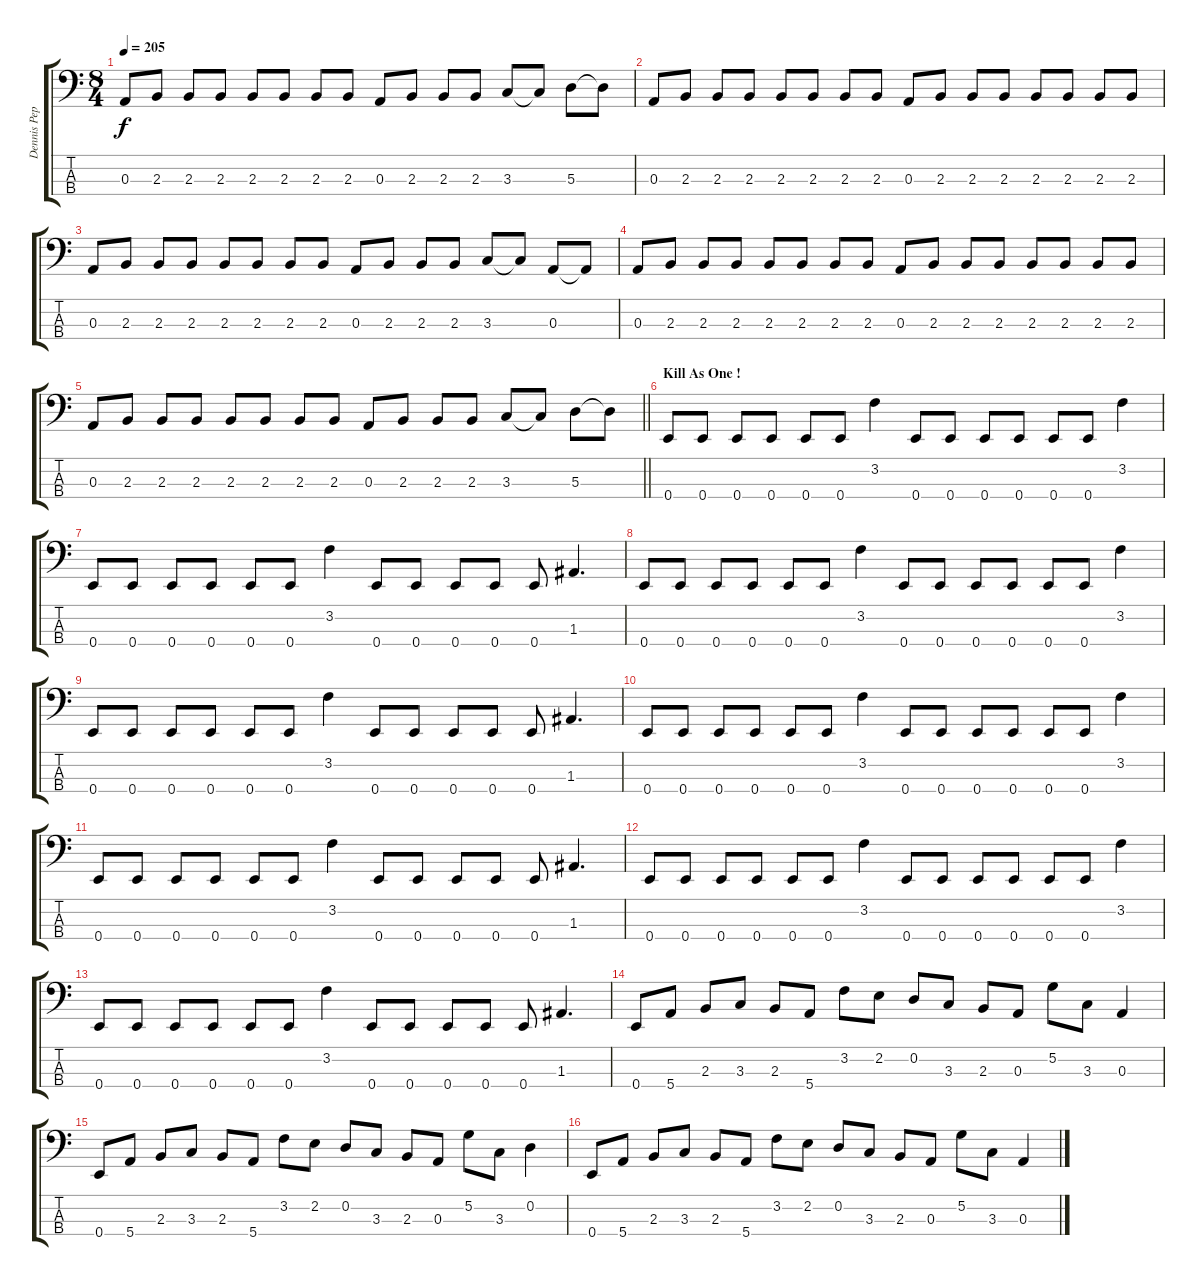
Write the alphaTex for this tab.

\track ("Dennis Pepa - Bass" "Dennis Pep") {instrument electricbasspick}
\staff {score tabs}
\tuning (G2 D2 A1 E1) {hide}
\ts (8 4)
\tempo 205
\clef f4
\ks c
0.3.8{dy f} 2.3.8 2.3.8 2.3.8 2.3.8 2.3.8 2.3.8 2.3.8 0.3.8 2.3.8 2.3.8 2.3.8 3.3.8 3.3{t}.8 5.3.8 5.3{t}.8 |
0.3.8 2.3.8 2.3.8 2.3.8 2.3.8 2.3.8 2.3.8 2.3.8 0.3.8 2.3.8 2.3.8 2.3.8 2.3.8 2.3.8 2.3.8 2.3.8 |
0.3.8 2.3.8 2.3.8 2.3.8 2.3.8 2.3.8 2.3.8 2.3.8 0.3.8 2.3.8 2.3.8 2.3.8 3.3.8 3.3{t}.8 0.3.8 0.3{t}.8 |
0.3.8 2.3.8 2.3.8 2.3.8 2.3.8 2.3.8 2.3.8 2.3.8 0.3.8 2.3.8 2.3.8 2.3.8 2.3.8 2.3.8 2.3.8 2.3.8 |
\barLineRight lightlight
0.3.8 2.3.8 2.3.8 2.3.8 2.3.8 2.3.8 2.3.8 2.3.8 0.3.8 2.3.8 2.3.8 2.3.8 3.3.8 3.3{t}.8 5.3.8 5.3{t}.8 |
\section ("" "Kill As One !")
0.4.8 0.4.8 0.4.8 0.4.8 0.4.8 0.4.8 3.2.4 0.4.8 0.4.8 0.4.8 0.4.8 0.4.8 0.4.8 3.2.4 |
0.4.8 0.4.8 0.4.8 0.4.8 0.4.8 0.4.8 3.2.4 0.4.8 0.4.8 0.4.8 0.4.8 0.4.8 1.3.4{d} |
0.4.8 0.4.8 0.4.8 0.4.8 0.4.8 0.4.8 3.2.4 0.4.8 0.4.8 0.4.8 0.4.8 0.4.8 0.4.8 3.2.4 |
0.4.8 0.4.8 0.4.8 0.4.8 0.4.8 0.4.8 3.2.4 0.4.8 0.4.8 0.4.8 0.4.8 0.4.8 1.3.4{d} |
0.4.8 0.4.8 0.4.8 0.4.8 0.4.8 0.4.8 3.2.4 0.4.8 0.4.8 0.4.8 0.4.8 0.4.8 0.4.8 3.2.4 |
0.4.8 0.4.8 0.4.8 0.4.8 0.4.8 0.4.8 3.2.4 0.4.8 0.4.8 0.4.8 0.4.8 0.4.8 1.3.4{d} |
0.4.8 0.4.8 0.4.8 0.4.8 0.4.8 0.4.8 3.2.4 0.4.8 0.4.8 0.4.8 0.4.8 0.4.8 0.4.8 3.2.4 |
0.4.8 0.4.8 0.4.8 0.4.8 0.4.8 0.4.8 3.2.4 0.4.8 0.4.8 0.4.8 0.4.8 0.4.8 1.3.4{d} |
0.4.8 5.4.8 2.3.8 3.3.8 2.3.8 5.4.8 3.2.8 2.2.8 0.2.8 3.3.8 2.3.8 0.3.8 5.2.8 3.3.8 0.3.4 |
0.4.8 5.4.8 2.3.8 3.3.8 2.3.8 5.4.8 3.2.8 2.2.8 0.2.8 3.3.8 2.3.8 0.3.8 5.2.8 3.3.8 0.2.4 |
0.4.8 5.4.8 2.3.8 3.3.8 2.3.8 5.4.8 3.2.8 2.2.8 0.2.8 3.3.8 2.3.8 0.3.8 5.2.8 3.3.8 0.3.4
